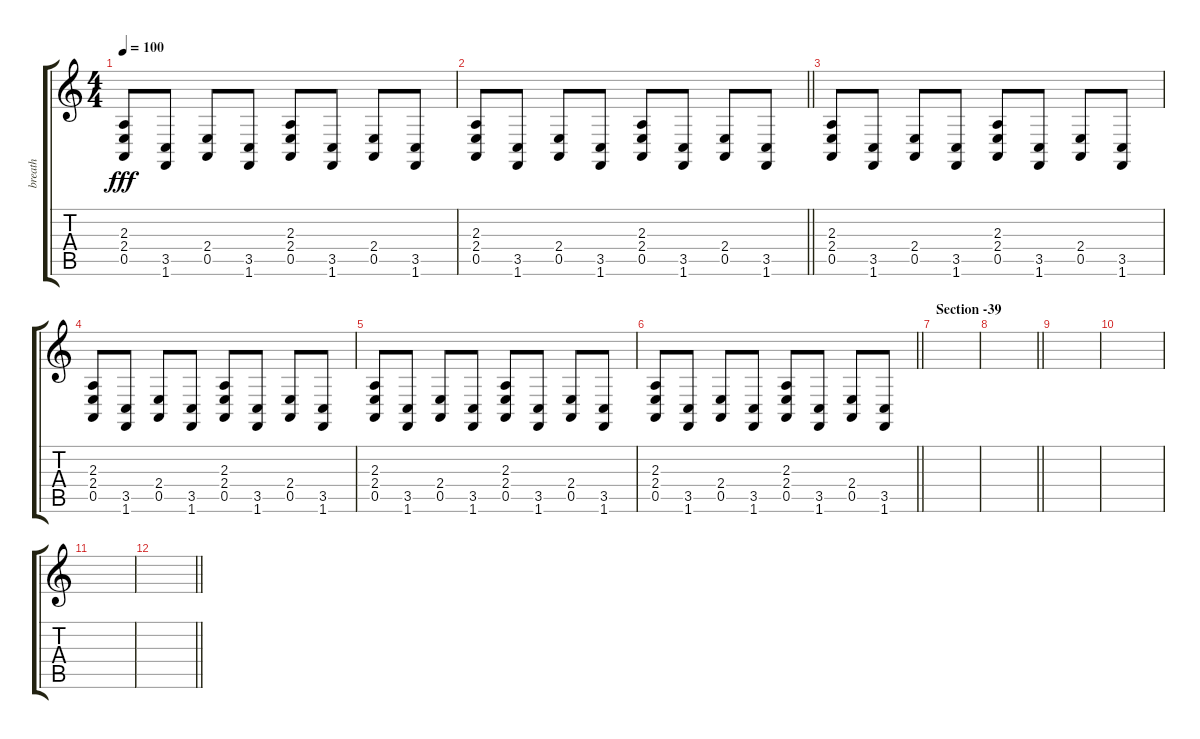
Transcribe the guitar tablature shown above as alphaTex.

\track ("breath" "breath") {instrument breathnoise}
\staff {score tabs}
\tuning (E4 B3 G3 D3 A2 E2) {hide}
\ts (4 4)
\tempo 100
\clef g2
\ks c
(2.3 2.4 0.5).8{dy fff} (3.5 1.6).8 (2.4 0.5).8 (3.5 1.6).8 (2.3 2.4 0.5).8 (3.5 1.6).8 (2.4 0.5).8 (3.5 1.6).8 |
\barLineRight lightlight
(2.3 2.4 0.5).8 (3.5 1.6).8 (2.4 0.5).8 (3.5 1.6).8 (2.3 2.4 0.5).8 (3.5 1.6).8 (2.4 0.5).8 (3.5 1.6).8 |
(2.3 2.4 0.5).8 (3.5 1.6).8 (2.4 0.5).8 (3.5 1.6).8 (2.3 2.4 0.5).8 (3.5 1.6).8 (2.4 0.5).8 (3.5 1.6).8 |
(2.3 2.4 0.5).8 (3.5 1.6).8 (2.4 0.5).8 (3.5 1.6).8 (2.3 2.4 0.5).8 (3.5 1.6).8 (2.4 0.5).8 (3.5 1.6).8 |
(2.3 2.4 0.5).8 (3.5 1.6).8 (2.4 0.5).8 (3.5 1.6).8 (2.3 2.4 0.5).8 (3.5 1.6).8 (2.4 0.5).8 (3.5 1.6).8 |
\barLineRight lightlight
(2.3 2.4 0.5).8 (3.5 1.6).8 (2.4 0.5).8 (3.5 1.6).8 (2.3 2.4 0.5).8 (3.5 1.6).8 (2.4 0.5).8 (3.5 1.6).8 |
\section ("" "Section -39")
|
\barLineRight lightlight
|
|
|
|
\barLineRight lightlight
